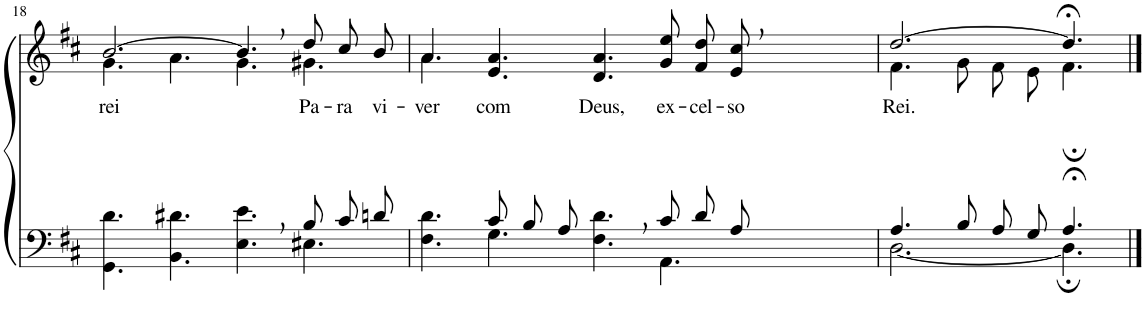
**kern	**kern	**text
*part2	*part1	*part1
*staff2	*staff1	*staff1
*I"Parte III e IV	*I"Parte I e II	*
!!LO:PB:g=z
*clefF4	*clefG2	*
*Trd1c2	*Trd1c2	*
*k[f#c#]	*k[f#c#]	*
*M12/8	*M12/8	*
=18	=18	=18
*^	*^	*
!	!	!	!	!LO:LY:b
2.ryy	4.GG\ 4.d\	[2.b/	4.g\	rei
.	4.BB\ 4.d#X\	.	4.a\	.
4.ryy	4.E\ 4.e\	4.b,/]	4.g\	.
!	!	!	!	!LO:LY:b
8B/L	4.E#X\	8dd/L	4.g#X\	Pa-
!	!	!	!	!LO:LY:b
8c#/	.	8cc#/	.	-ra
!	!	!	!	!LO:LY:b
8dn/J	.	8b/J	.	vi-
=19	=19	=19	=19	=19
!	!	!	!	!LO:LY:b
4.ryy	4.F#\ 4.d\	4.a\	4.a/	-ver
!	!	!	!	!LO:LY:b
8c#/L	4.G\	1ryy	4.e/ 4.a/	com
8B/	.	.	.	.
8A/J	.	.	.	.
!	!	!	!	!LO:LY:b
4.ryy	4.F#\ 4.d\	.	4.d/ 4.a/	Deus,
!	!	!	!	!LO:LY:b
8c#/L	4.AA\	.	8g/ 8ee/L	ex-
!	!	!	!	!LO:LY:b
8d/	.	.	8f#/ 8dd/	-cel-
!	!	!	!	!LO:LY:b
8A/J	.	8ryy	8e/ 8cc#/J	-so
=20	=20	=20	=20	=20
!	!	!	!	!LO:LY:b
4.A/	[2.D\	[2.dd/	4.f#\	Rei.
8B/L	.	.	8g\L	.
8A/	.	.	8f#\	.
8G/J	.	.	8e\J	.
4.A;</	4.D;\]	4.dd;</]	4.f#;\	.
*v	*v	*	*	*
*	*v	*v	*
==	==	==
*-	*-	*-
